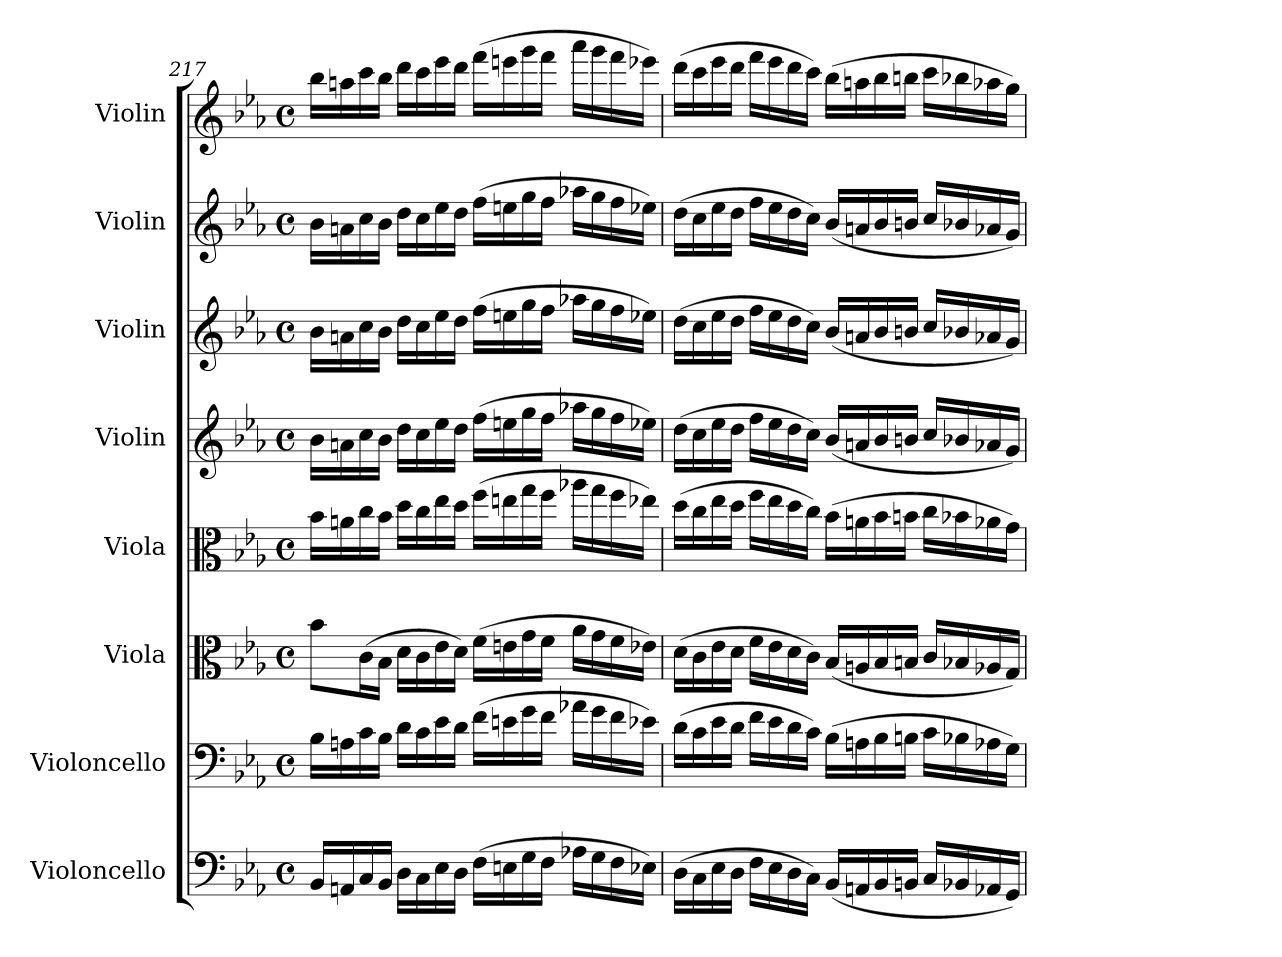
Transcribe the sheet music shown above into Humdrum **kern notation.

**kern	**kern	**kern	**kern	**kern	**kern	**kern	**kern
*part8	*part7	*part6	*part5	*part4	*part3	*part2	*part1
*staff8	*staff7	*staff6	*staff5	*staff4	*staff3	*staff2	*staff1
*I"Violoncello	*I"Violoncello	*I"Viola	*I"Viola	*I"Violin	*I"Violin	*I"Violin	*I"Violin
*I'Vc.	*I'Vc.	*I'Vla.	*I'Vla.	*I'Vln.	*I'Vln.	*I'Vln.	*I'Vln.
*clefF4	*clefF4	*clefC3	*clefC3	*clefG2	*clefG2	*clefG2	*clefG2
*k[b-e-a-]	*k[b-e-a-]	*k[b-e-a-]	*k[b-e-a-]	*k[b-e-a-]	*k[b-e-a-]	*k[b-e-a-]	*k[b-e-a-]
*M4/4	*M4/4	*M4/4	*M4/4	*M4/4	*M4/4	*M4/4	*M4/4
*met(c)	*met(c)	*met(c)	*met(c)	*met(c)	*met(c)	*met(c)	*met(c)
=217	=217	=217	=217	=217	=217	=217	=217
16BB-/LL	16B-\LL	8b-\L	16b-\LL	16b-\LL	16b-\LL	16b-\LL	16bb-\LL
16AAn/	16An\	.	16an\	16an\	16an\	16an\	16aan\
16C/	16c\	(>16c\L	16cc\	16cc\	16cc\	16cc\	16ccc\
16BB-/JJ	16B-\JJ	16B-\JJ	16b-\JJ	16b-\JJ	16b-\JJ	16b-\JJ	16bb-\JJ
16D\LL	16d\LL	16d\LL	16dd\LL	16dd\LL	16dd\LL	16dd\LL	16ddd\LL
16C\	16c\	16c\	16cc\	16cc\	16cc\	16cc\	16ccc\
16E-\	16e-\	16e-\	16ee-\	16ee-\	16ee-\	16ee-\	16eee-\
16D\JJ	16d\JJ	16d\JJ)	16dd\JJ	16dd\JJ	16dd\JJ	16dd\JJ	16ddd\JJ
(>16F\LL	(>16f\LL	(>16f\LL	(>16ff\LL	(>16ff\LL	(>16ff\LL	(>16ff\LL	(>16fff\LL
16En\	16en\	16en\	16een\	16een\	16een\	16een\	16eeen\
16G\	16g\	16g\	16gg\	16gg\	16gg\	16gg\	16ggg\
16F\JJ	16f\JJ	16f\JJ	16ff\JJ	16ff\JJ	16ff\JJ	16ff\JJ	16fff\JJ
16A-X\LL	16a-X\LL	16a-\LL	16aa-X\LL	16aa-X\LL	16aa-X\LL	16aa-X\LL	16aaa-\LL
16G\	16g\	16g\	16gg\	16gg\	16gg\	16gg\	16ggg\
16F\	16f\	16f\	16ff\	16ff\	16ff\	16ff\	16fff\
16E-X\JJ)	16e-X\JJ)	16e-X\JJ)	16ee-X\JJ)	16ee-X\JJ)	16ee-X\JJ)	16ee-X\JJ)	16eee-X\JJ)
=218	=218	=218	=218	=218	=218	=218	=218
(>16D\LL	(>16d\LL	(>16d\LL	(>16dd\LL	(>16dd\LL	(>16dd\LL	(>16dd\LL	(>16ddd\LL
16C\	16c\	16c\	16cc\	16cc\	16cc\	16cc\	16ccc\
16E-\	16e-\	16e-\	16ee-\	16ee-\	16ee-\	16ee-\	16eee-\
16D\JJ	16d\JJ	16d\JJ	16dd\JJ	16dd\JJ	16dd\JJ	16dd\JJ	16ddd\JJ
16F\LL	16f\LL	16f\LL	16ff\LL	16ff\LL	16ff\LL	16ff\LL	16fff\LL
16E-\	16e-\	16e-\	16ee-\	16ee-\	16ee-\	16ee-\	16eee-\
16D\	16d\	16d\	16dd\	16dd\	16dd\	16dd\	16ddd\
16C\JJ)	16c\JJ)	16c\JJ)	16cc\JJ)	16cc\JJ)	16cc\JJ)	16cc\JJ)	16ccc\JJ)
(<16BB-/LL	(>16B-\LL	(<16B-/LL	(>16b-\LL	(<16b-/LL	(<16b-/LL	(<16b-/LL	(>16bb-\LL
16AAn/	16An\	16An/	16an\	16an/	16an/	16an/	16aan\
16BB-/	16B-\	16B-/	16b-\	16b-/	16b-/	16b-/	16bb-\
16BBn/JJ	16Bn\JJ	16Bn/JJ	16bn\JJ	16bn/JJ	16bn/JJ	16bn/JJ	16bbn\JJ
16C/LL	16c\LL	16c/LL	16cc\LL	16cc/LL	16cc/LL	16cc/LL	16ccc\LL
16BB-X/	16B-X\	16B-X/	16b-X\	16b-X/	16b-X/	16b-X/	16bb-X\
16AA-X/	16A-X\	16A-X/	16a-X\	16a-X/	16a-X/	16a-X/	16aa-X\
16GG/JJ)	16G\JJ)	16G/JJ)	16g\JJ)	16g/JJ)	16g/JJ)	16g/JJ)	16gg\JJ)
=	=	=	=	=	=	=	=
*-	*-	*-	*-	*-	*-	*-	*-
